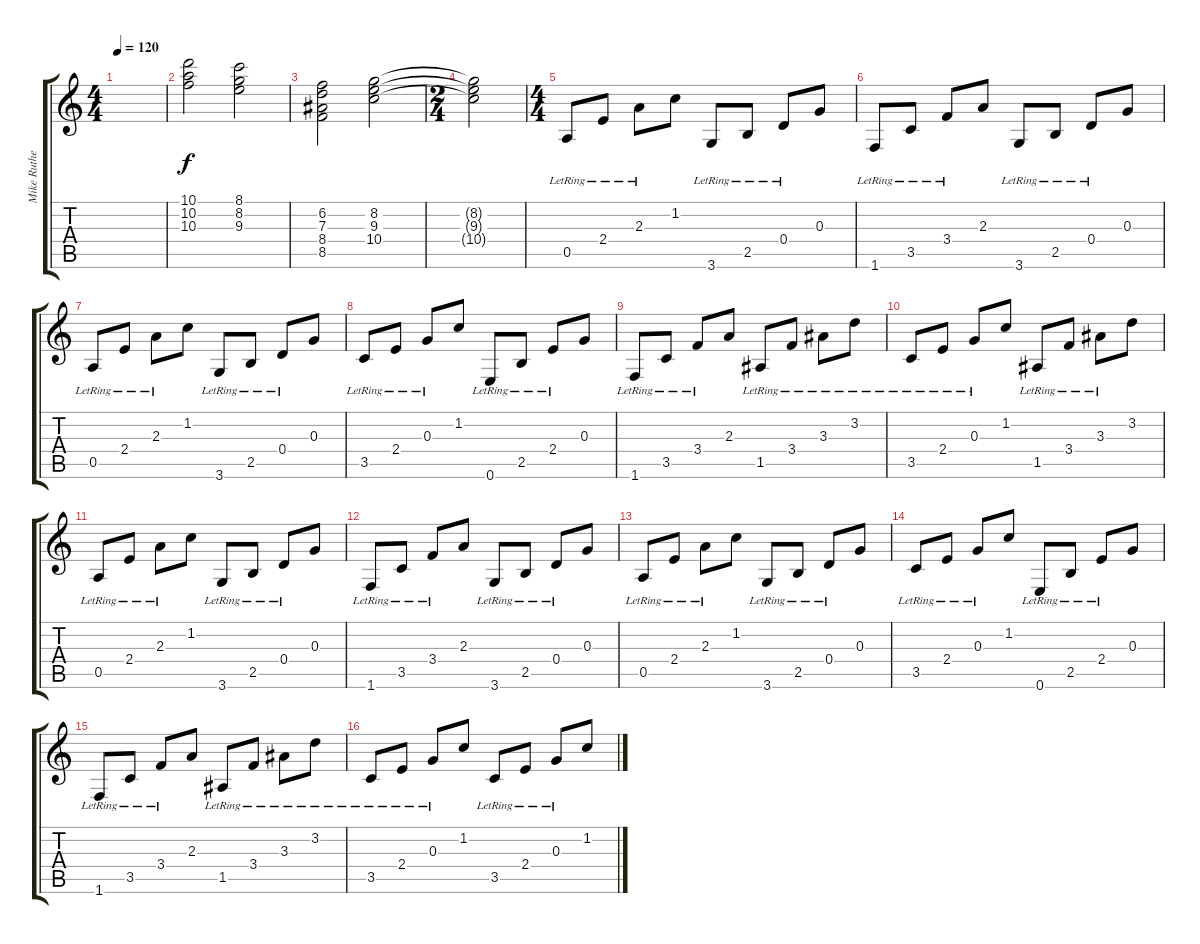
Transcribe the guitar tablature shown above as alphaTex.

\track ("Mike Rutherford" "Mike Ruthe") {instrument acousticguitarnylon}
\staff {score tabs}
\tuning (E4 B3 G3 D3 A2 E2) {hide}
\ts (4 4)
\tempo 120
\clef g2
\ks c
|
(10.1 10.2 10.3).2 (8.1 8.2 9.3).2 |
(6.2 7.3 8.4 8.5).2 (8.2 9.3 10.4).2 |
\ts (2 4)
(8.2{t} 9.3{t} 10.4{t}).2 |
\ts (4 4)
0.5{lr}.8 2.4{lr}.8 2.3{lr}.8 1.2.8 3.6{lr}.8 2.5{lr}.8 0.4{lr}.8 0.3.8 |
1.6{lr}.8 3.5{lr}.8 3.4{lr}.8 2.3.8 3.6{lr}.8 2.5{lr}.8 0.4{lr}.8 0.3.8 |
0.5{lr}.8 2.4{lr}.8 2.3{lr}.8 1.2.8 3.6{lr}.8 2.5{lr}.8 0.4{lr}.8 0.3.8 |
3.5{lr}.8 2.4{lr}.8 0.3{lr}.8 1.2.8 0.6{lr}.8 2.5{lr}.8 2.4{lr}.8 0.3.8 |
1.6{lr}.8 3.5{lr}.8 3.4{lr}.8 2.3.8 1.5{lr}.8 3.4{lr}.8 3.3{lr}.8 3.2{lr}.8 |
3.5{lr}.8 2.4{lr}.8 0.3{lr}.8 1.2.8 1.5{lr}.8 3.4{lr}.8 3.3{lr}.8 3.2.8 |
0.5{lr}.8 2.4{lr}.8 2.3{lr}.8 1.2.8 3.6{lr}.8 2.5{lr}.8 0.4{lr}.8 0.3.8 |
1.6{lr}.8 3.5{lr}.8 3.4{lr}.8 2.3.8 3.6{lr}.8 2.5{lr}.8 0.4{lr}.8 0.3.8 |
0.5{lr}.8 2.4{lr}.8 2.3{lr}.8 1.2.8 3.6{lr}.8 2.5{lr}.8 0.4{lr}.8 0.3.8 |
3.5{lr}.8 2.4{lr}.8 0.3{lr}.8 1.2.8 0.6{lr}.8 2.5{lr}.8 2.4{lr}.8 0.3.8 |
1.6{lr}.8 3.5{lr}.8 3.4{lr}.8 2.3.8 1.5{lr}.8 3.4{lr}.8 3.3{lr}.8 3.2{lr}.8 |
3.5{lr}.8 2.4{lr}.8 0.3{lr}.8 1.2.8 3.5{lr}.8 2.4{lr}.8 0.3{lr}.8 1.2.8
